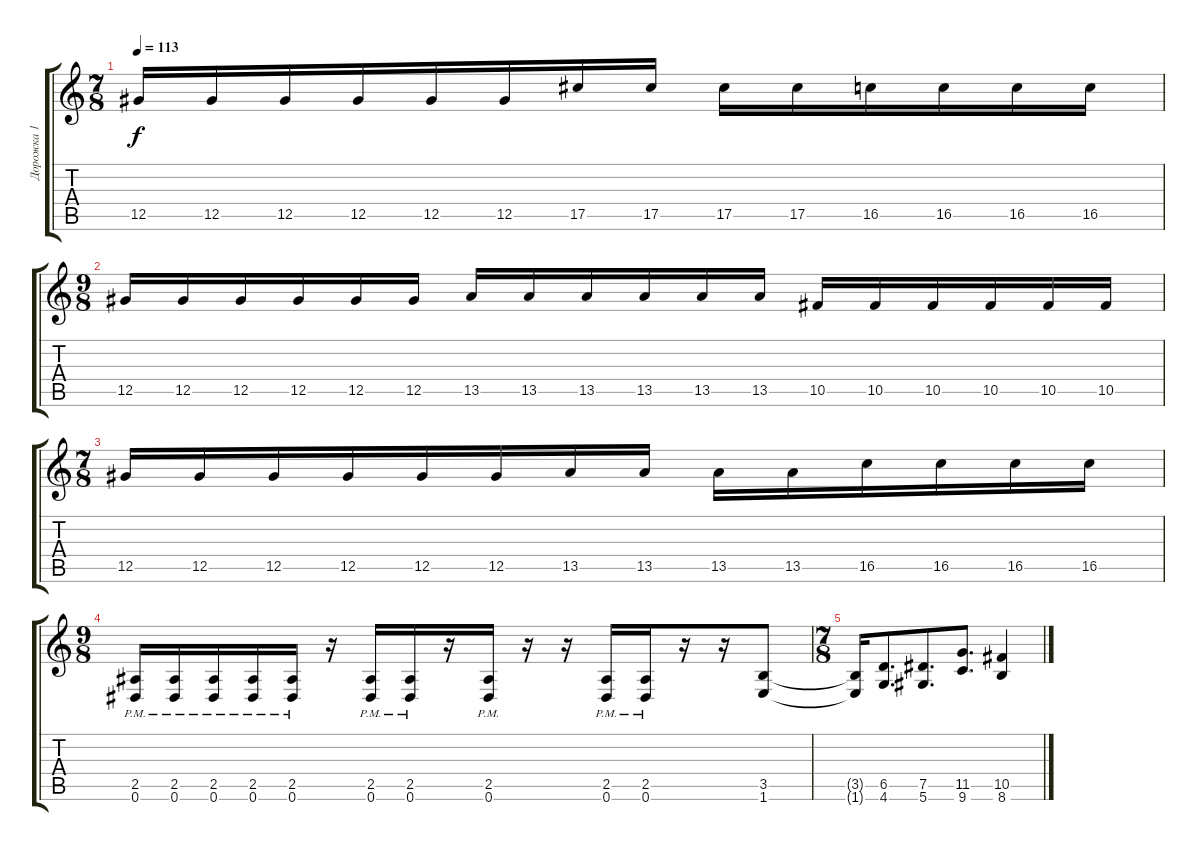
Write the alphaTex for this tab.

\track ("Дорожка 1" "Дорожка 1") {instrument distortionguitar}
\staff {score tabs}
\tuning (Eb4 Bb3 Gb3 Db3 Ab2 Eb2) {hide}
\ts (7 8)
\tempo 113
\clef g2
\ks c
12.5.16{dy f} 12.5.16 12.5.16 12.5.16 12.5.16 12.5.16 17.5.16 17.5.16 17.5.16 17.5.16 16.5.16 16.5.16 16.5.16 16.5.16 |
\ts (9 8)
12.5.16 12.5.16 12.5.16 12.5.16 12.5.16 12.5.16 13.5.16 13.5.16 13.5.16 13.5.16 13.5.16 13.5.16 10.5.16 10.5.16 10.5.16 10.5.16 10.5.16 10.5.16 |
\ts (7 8)
12.5.16 12.5.16 12.5.16 12.5.16 12.5.16 12.5.16 13.5.16 13.5.16 13.5.16 13.5.16 16.5.16 16.5.16 16.5.16 16.5.16 |
\ts (9 8)
(2.5{pm} 0.6{pm}).16 (2.5{pm} 0.6{pm}).16 (2.5{pm} 0.6{pm}).16 (2.5{pm} 0.6{pm}).16 (2.5{pm} 0.6{pm}).16 r.16 (2.5{pm} 0.6{pm}).16 (2.5{pm} 0.6{pm}).16 r.16 (2.5{pm} 0.6{pm}).16 r.16 r.16 (2.5{pm} 0.6{pm}).16 (2.5{pm} 0.6{pm}).16 r.16 r.16 (3.5 1.6).8 |
\ts (7 8)
(3.5{t} 1.6{t}).16 (6.5 4.6).8{d} (7.5 5.6).8{d} (11.5 9.6).8{d} (10.5 8.6).4
